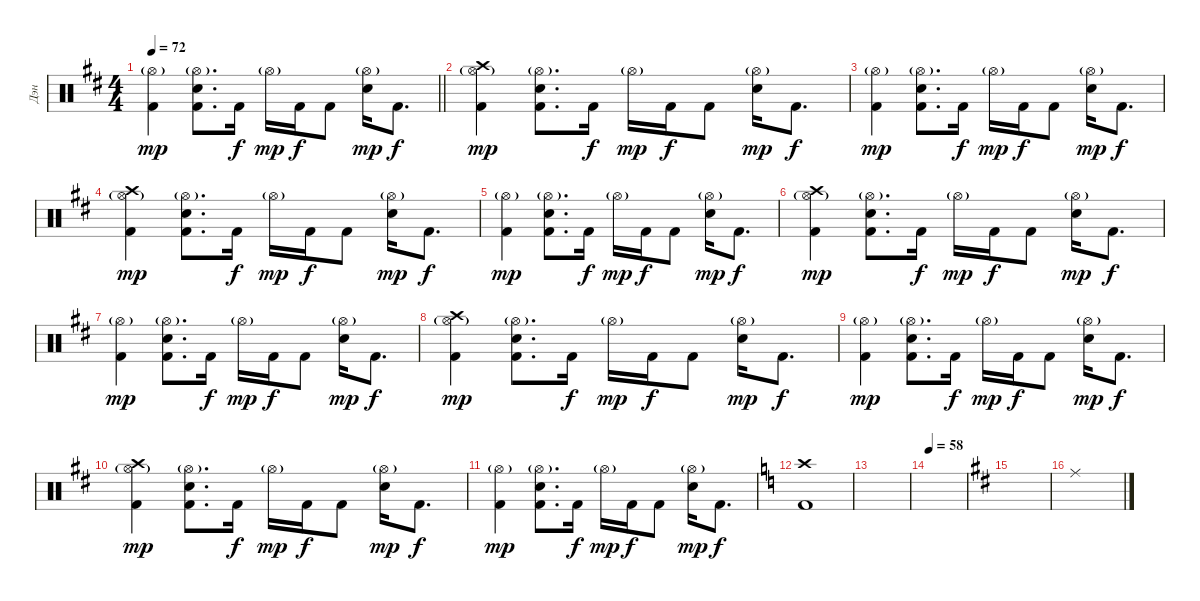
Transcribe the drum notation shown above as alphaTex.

\track ("Дэн" "Дэн") {instrument percussion}
\staff {score}
\articulation defaults
\ts (4 4)
\tempo 72
\clef neutral
\barLineRight lightlight
\ks bminor
("Hi-Hat (open)"{g} "Kick (hit) 2").4{dy mp} ("Hi-Hat (open)"{g} "Electric Snare (hit)" "Kick (hit) 2").8{d} "Kick (hit) 2".16{dy f} "Hi-Hat (open)"{g}.16{dy mp} "Kick (hit) 2".16{dy f} "Kick (hit) 2".8 ("Hi-Hat (open)"{g} "Electric Snare (hit)").16{dy mp} "Kick (hit) 2".8{d dy f} |
("Crash high (hit)" "Hi-Hat (open)"{g} "Kick (hit) 2").4{dy mp} ("Hi-Hat (open)"{g} "Electric Snare (hit)" "Kick (hit) 2").8{d} "Kick (hit) 2".16{dy f} "Hi-Hat (open)"{g}.16{dy mp} "Kick (hit) 2".16{dy f} "Kick (hit) 2".8 ("Hi-Hat (open)"{g} "Electric Snare (hit)").16{dy mp} "Kick (hit) 2".8{d dy f} |
("Hi-Hat (open)"{g} "Kick (hit) 2").4{dy mp} ("Hi-Hat (open)"{g} "Electric Snare (hit)" "Kick (hit) 2").8{d} "Kick (hit) 2".16{dy f} "Hi-Hat (open)"{g}.16{dy mp} "Kick (hit) 2".16{dy f} "Kick (hit) 2".8 ("Hi-Hat (open)"{g} "Electric Snare (hit)").16{dy mp} "Kick (hit) 2".8{d dy f} |
("Crash high (hit)" "Hi-Hat (open)"{g} "Kick (hit) 2").4{dy mp} ("Hi-Hat (open)"{g} "Electric Snare (hit)" "Kick (hit) 2").8{d} "Kick (hit) 2".16{dy f} "Hi-Hat (open)"{g}.16{dy mp} "Kick (hit) 2".16{dy f} "Kick (hit) 2".8 ("Hi-Hat (open)"{g} "Electric Snare (hit)").16{dy mp} "Kick (hit) 2".8{d dy f} |
("Hi-Hat (open)"{g} "Kick (hit) 2").4{dy mp} ("Hi-Hat (open)"{g} "Electric Snare (hit)" "Kick (hit) 2").8{d} "Kick (hit) 2".16{dy f} "Hi-Hat (open)"{g}.16{dy mp} "Kick (hit) 2".16{dy f} "Kick (hit) 2".8 ("Hi-Hat (open)"{g} "Electric Snare (hit)").16{dy mp} "Kick (hit) 2".8{d dy f} |
("Crash high (hit)" "Hi-Hat (open)"{g} "Kick (hit) 2").4{dy mp} ("Hi-Hat (open)"{g} "Electric Snare (hit)" "Kick (hit) 2").8{d} "Kick (hit) 2".16{dy f} "Hi-Hat (open)"{g}.16{dy mp} "Kick (hit) 2".16{dy f} "Kick (hit) 2".8 ("Hi-Hat (open)"{g} "Electric Snare (hit)").16{dy mp} "Kick (hit) 2".8{d dy f} |
("Hi-Hat (open)"{g} "Kick (hit) 2").4{dy mp} ("Hi-Hat (open)"{g} "Electric Snare (hit)" "Kick (hit) 2").8{d} "Kick (hit) 2".16{dy f} "Hi-Hat (open)"{g}.16{dy mp} "Kick (hit) 2".16{dy f} "Kick (hit) 2".8 ("Hi-Hat (open)"{g} "Electric Snare (hit)").16{dy mp} "Kick (hit) 2".8{d dy f} |
("Crash high (hit)" "Hi-Hat (open)"{g} "Kick (hit) 2").4{dy mp} ("Hi-Hat (open)"{g} "Electric Snare (hit)" "Kick (hit) 2").8{d} "Kick (hit) 2".16{dy f} "Hi-Hat (open)"{g}.16{dy mp} "Kick (hit) 2".16{dy f} "Kick (hit) 2".8 ("Hi-Hat (open)"{g} "Electric Snare (hit)").16{dy mp} "Kick (hit) 2".8{d dy f} |
("Hi-Hat (open)"{g} "Kick (hit) 2").4{dy mp} ("Hi-Hat (open)"{g} "Electric Snare (hit)" "Kick (hit) 2").8{d} "Kick (hit) 2".16{dy f} "Hi-Hat (open)"{g}.16{dy mp} "Kick (hit) 2".16{dy f} "Kick (hit) 2".8 ("Hi-Hat (open)"{g} "Electric Snare (hit)").16{dy mp} "Kick (hit) 2".8{d dy f} |
("Crash high (hit)" "Hi-Hat (open)"{g} "Kick (hit) 2").4{dy mp} ("Hi-Hat (open)"{g} "Electric Snare (hit)" "Kick (hit) 2").8{d} "Kick (hit) 2".16{dy f} "Hi-Hat (open)"{g}.16{dy mp} "Kick (hit) 2".16{dy f} "Kick (hit) 2".8 ("Hi-Hat (open)"{g} "Electric Snare (hit)").16{dy mp} "Kick (hit) 2".8{d dy f} |
("Hi-Hat (open)"{g} "Kick (hit) 2").4{dy mp} ("Hi-Hat (open)"{g} "Electric Snare (hit)" "Kick (hit) 2").8{d} "Kick (hit) 2".16{dy f} "Hi-Hat (open)"{g}.16{dy mp} "Kick (hit) 2".16{dy f} "Kick (hit) 2".8 ("Hi-Hat (open)"{g} "Electric Snare (hit)").16{dy mp} "Kick (hit) 2".8{d dy f} |
\ks c
("Crash high (hit)" "Kick (hit) 2").1 |
|
\tempo 58
|
\ks bminor
|
"Ride (middle)".1
